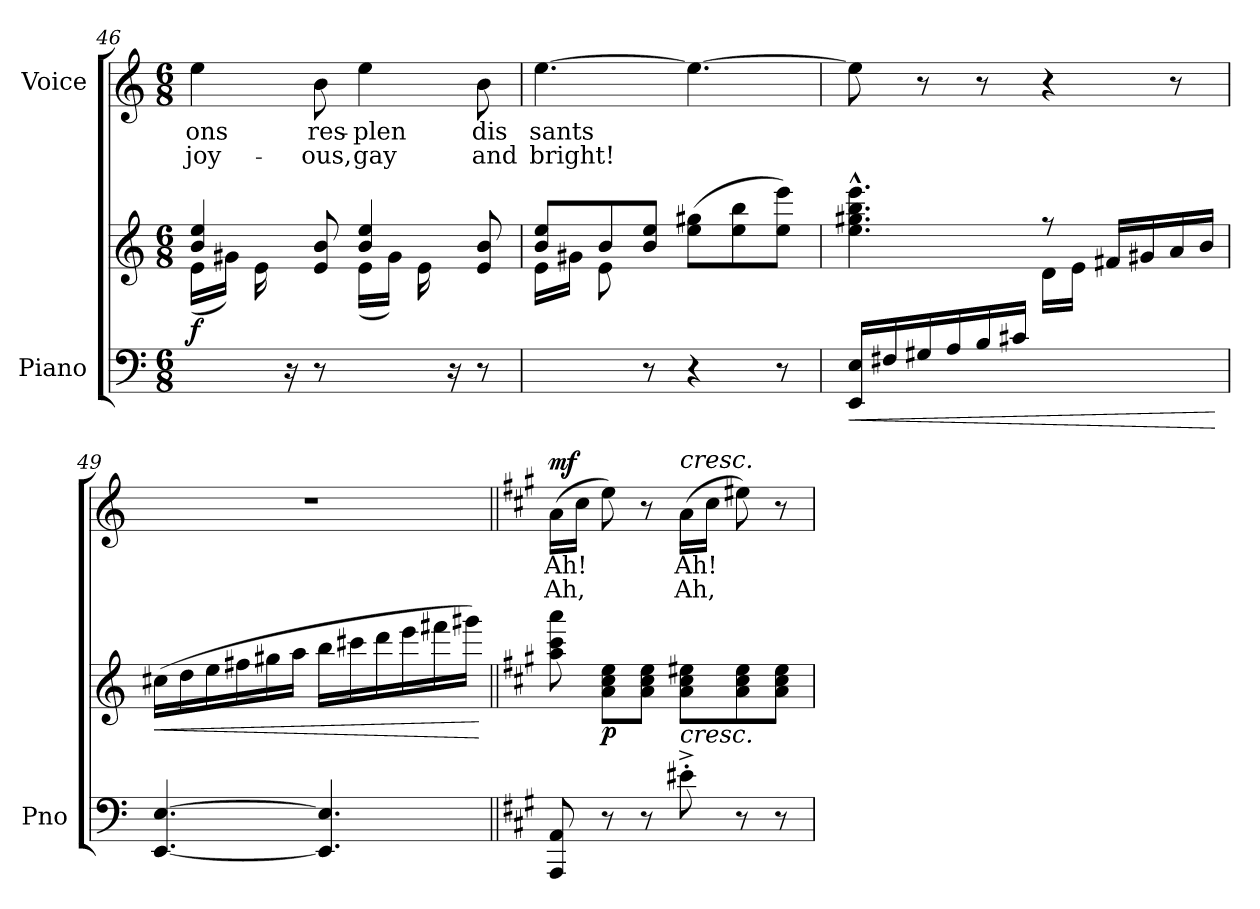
**kern	**kern	**dynam	**kern	**text	**text	**dynam
*part2	*part2	*part2	*part1	*part1	*part1	*part1
*staff3	*staff2	*staff2/3	*staff1	*staff1	*staff1	*staff1
*I"Piano	*	*	*I"Voice	*	*	*
*I'Pno	*	*	*	*	*	*
*clefF4	*clefG2	*	*clefG2	*	*	*
*k[]	*k[]	*	*k[]	*	*	*
*M6/8	*M6/8	*	*M6/8	*	*	*
=46	=46	=46	=46	=46	=46	=46
*	*^	*	*	*	*	*
!	!	!	!LO:DY:b	!	!	!	!
8.ryy	4b/ 4ee/	(<16e\LL	f	4ee\	-ons	joy-	.
.	.	16g#X\JJ)	.	.	.	.	.
.	.	16e\	.	.	.	.	.
16r	.	8.ryy	.	.	.	.	.
8r	8e/ 8b/	.	.	8b\	res-	-ous,	.
8.ryy	4b/ 4ee/	(<16e\LL	.	4ee\	-plen	gay	.
.	.	16g#\JJ)	.	.	.	.	.
.	.	16e\	.	.	.	.	.
16r	.	8.ryy	.	.	.	.	.
8r	8e/ 8b/	.	.	8b\	dis	and	.
=47	=47	=47	=47	=47	=47	=47	=47
4ryy	8b/ 8ee/L	16e\LL	.	[4.ee\	sants	bright!	.
.	.	16g#X\JJ	.	.	.	.	.
.	8b/	8e\	.	.	.	.	.
8r	8b/ 8ee/J	2ryy	.	.	.	.	.
4r	(8ee\ 8gg#X\L	.	.	4.ee\_	.	.	.
.	8ee\ 8bb\	.	.	.	.	.	.
8r	8ee\ 8eee\J)	.	.	.	.	.	.
=48	=48	=48	=48	=48	=48	=48	=48
!	!	!	!LO:HP:b=2	!	!	!	!
(16EE/ 16E/LL	4.ee\^^ 4.gg#X\^^ 4.bb\^^ 4.eee\^^	4.ryy	<	8ee\]	.	.	.
16F#X/	.	.	.	.	.	.	.
16G#X/	.	.	.	8r	.	.	.
16A/	.	.	.	.	.	.	.
16B/	.	.	.	8r	.	.	.
16c#X/JJ	.	.	.	.	.	.	.
4.ryy	8r	16d\LL	.	4r	.	.	.
.	.	16e\JJ	.	.	.	.	.
.	4ryy	16f#X/LL	.	.	.	.	.
.	.	16g#X/	.	.	.	.	.
.	.	16a/	.	8r	.	.	.
.	.	16b/JJ)	.	.	.	.	.
*	*v	*v	*	*	*	*	*
.	.	[	.	.	.	.
=49	=49	=49	=49	=49	=49	=49
!	!	!LO:HP:b	!	!	!	!
[4.EE/ [4.E/	(16cc#X\LL	<	2.r	.	.	.
.	16dd\	.	.	.	.	.
.	16ee\	.	.	.	.	.
.	16ff#X\	.	.	.	.	.
.	16gg#X\	.	.	.	.	.
.	16aa\JJ	.	.	.	.	.
4.EE/] 4.E/]	16bb\LL	.	.	.	.	.
.	16ccc#X\	.	.	.	.	.
.	16ddd\	.	.	.	.	.
.	16eee\	.	.	.	.	.
.	16fff#X\	.	.	.	.	.
.	16ggg#X\JJ)	.	.	.	.	.
.	.	[	.	.	.	.
=50||	=50||	=50||	=50||	=50||	=50||	=50||
*k[f#c#g#]	*k[f#c#g#]	*	*k[f#c#g#]	*	*	*
!	!	!LO:DY:b	!	!	!	!LO:DY:a
8AAA/ 8AA/	8aa\ 8ccc#\ 8aaa\	other-dynamics	(16a\LL	Ah!	Ah,	mf
.	.	.	16cc#\JJ	.	.	.
!	!	!LO:DY:b	!	!	!	!
8r	8a\ 8cc#\ 8ee\L	p	8ee\)	.	.	.
8r	8a\ 8cc#\ 8ee\J	.	8r	.	.	.
!	!	!	!LO:TX:a:i:t=cresc.	!	!	!
!	!LO:TX:b:i:t=cresc.	!	!	!	!	!
8e#X'^<\	8a\ 8cc#\ 8ee#X\L	.	(16a\LL	Ah!	Ah,	.
.	.	.	16cc#\JJ	.	.	.
8r	8a\ 8cc#\ 8ee#\	.	8ee#X\)	.	.	.
8r	8a\ 8cc#\ 8ee#\J	.	8r	.	.	.
=	=	=	=	=	=	=
*-	*-	*-	*-	*-	*-	*-
